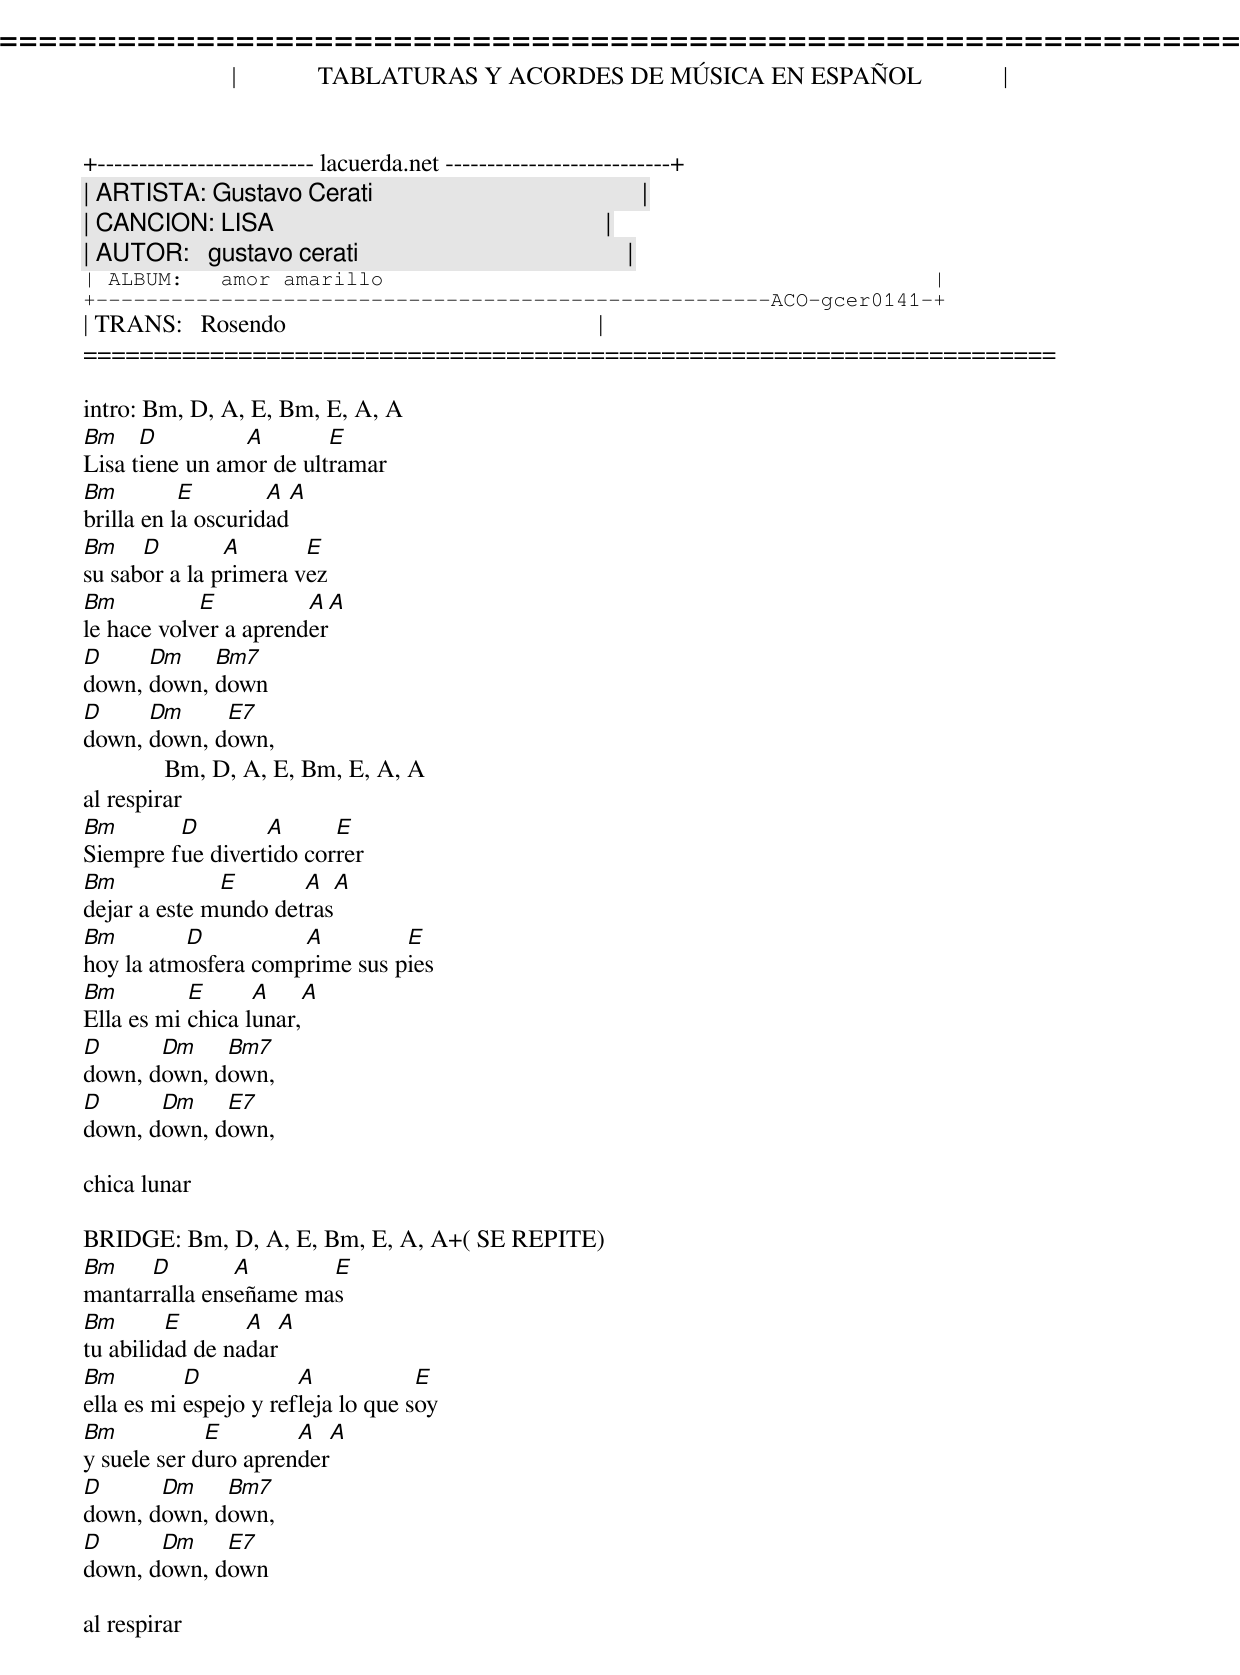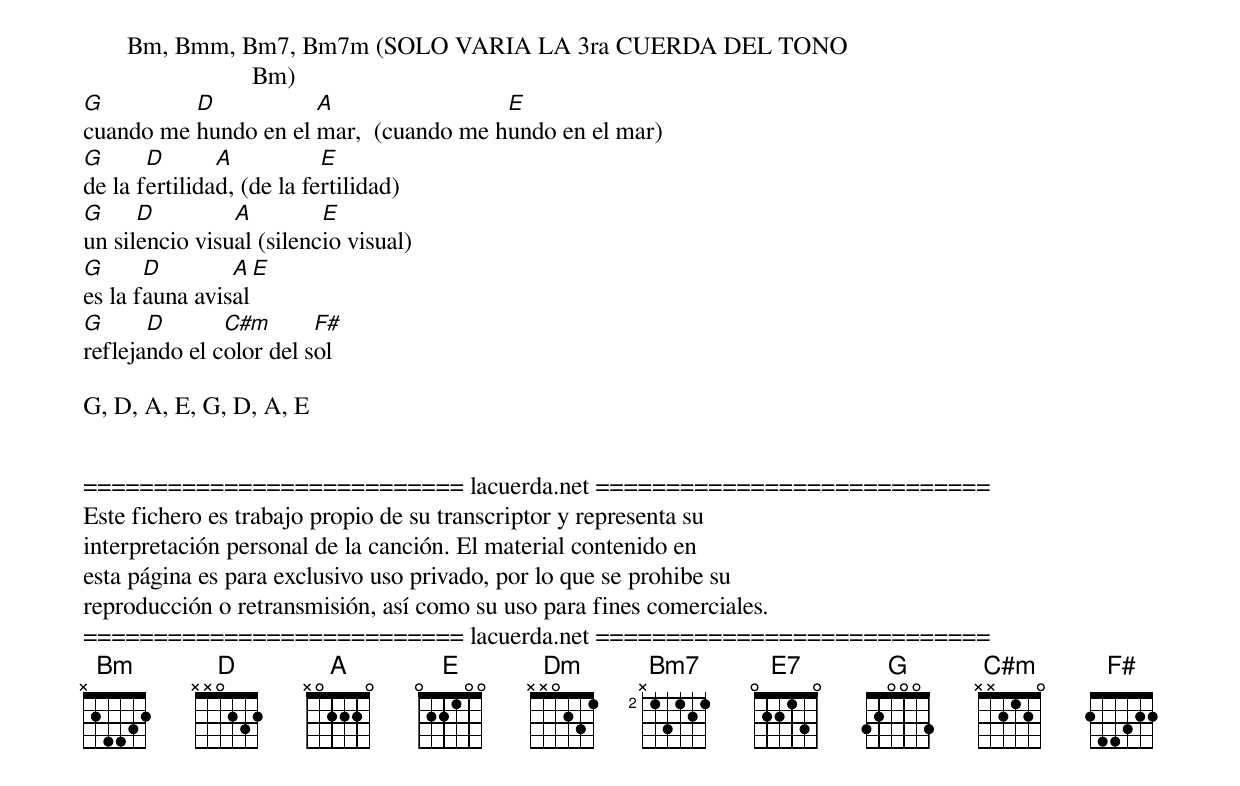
=====================================================================
|             TABLATURAS Y ACORDES DE MÚSICA EN ESPAÑOL             |
+-------------------------- lacuerda.net ---------------------------+
| ARTISTA: Gustavo Cerati                                           |
| CANCION: LISA                                                     |
| AUTOR:   gustavo cerati                                           |
| ALBUM:   amor amarillo                                            |
+------------------------------------------------------ACO-gcer0141-+
| TRANS:   Rosendo                                                  |
=====================================================================

intro: Bm, D, A, E, Bm, E, A, A
Bm    D         A        E
Lisa tiene un amor de ultramar
Bm         E        A  A
brilla en la oscuridad
Bm    D        A       E
su sabor a la primera vez
Bm          E          A  A
le hace volver a aprender
D     Dm    Bm7
down, down, down
D     Dm     E7
down, down, down,
             Bm, D, A, E, Bm, E, A, A
al respirar
Bm       D        A      E
Siempre fue divertido correr
Bm            E       A   A
dejar a este mundo detras
Bm        D          A         E
hoy la atmosfera comprime sus pies
Bm         E      A    A
Ella es mi chica lunar,
D      Dm    Bm7
down, down, down,
D      Dm    E7
down, down, down,

chica lunar

BRIDGE: Bm, D, A, E, Bm, E, A, A+( SE REPITE)
Bm    D        A       E
mantarralla enseñame mas
Bm       E       A   A
tu abilidad de nadar
Bm         D           A            E
ella es mi espejo y refleja lo que soy
Bm           E        A   A
y suele ser duro aprender
D      Dm    Bm7
down, down, down,
D      Dm    E7
down, down, down

al respirar

       Bm, Bmm, Bm7, Bm7m (SOLO VARIA LA 3ra CUERDA DEL TONO
                           Bm)
G         D           A                 E
cuando me hundo en el mar,  (cuando me hundo en el mar)
G      D       A           E
de la fertilidad, (de la fertilidad)
G     D         A         E
un silencio visual (silencio visual)
G      D        A    E
es la fauna avisal
G      D       C#m       F#
reflejando el color del sol

G, D, A, E, G, D, A, E


=========================== lacuerda.net ============================
Este fichero es trabajo propio de su transcriptor y representa su
interpretación personal de la canción. El material contenido en
esta página es para exclusivo uso privado, por lo que se prohibe su
reproducción o retransmisión, así como su uso para fines comerciales.
=========================== lacuerda.net ============================
